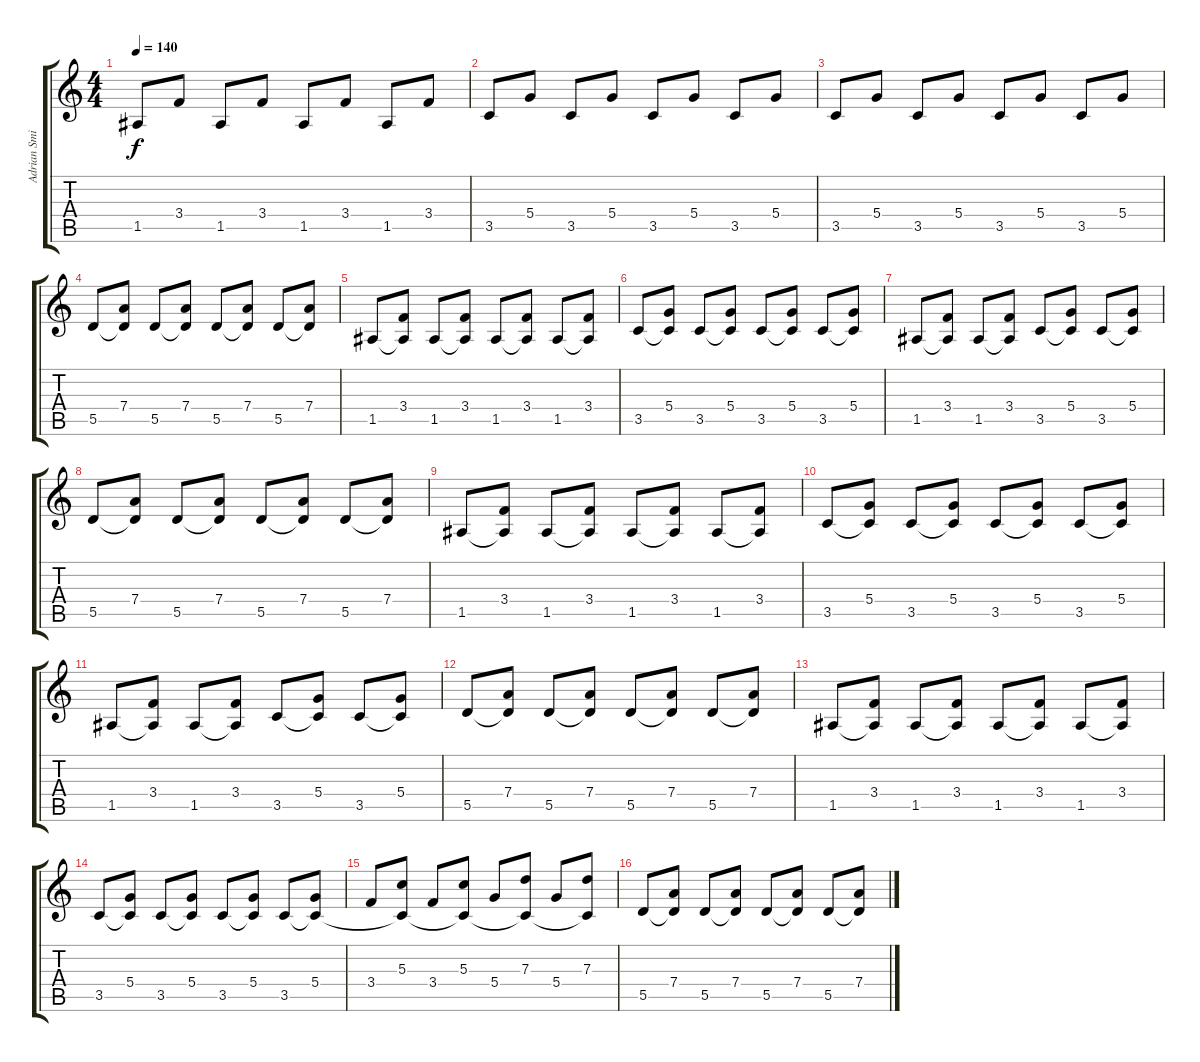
\track ("Adrian Smith" "Adrian Smi") {instrument distortionguitar}
\staff {score tabs}
\tuning (E4 B3 G3 D3 A2 E2) {hide}
\ts (4 4)
\tempo 140
\clef g2
\ks c
1.5.8{dy f} 3.4.8 1.5.8 3.4.8 1.5.8 3.4.8 1.5.8 3.4.8 |
3.5.8 5.4.8 3.5.8 5.4.8 3.5.8 5.4.8 3.5.8 5.4.8 |
3.5.8 5.4.8 3.5.8 5.4.8 3.5.8 5.4.8 3.5.8 5.4.8 |
5.5.8 (7.4 5.5{t}).8 5.5.8 (7.4 5.5{t}).8 5.5.8 (7.4 5.5{t}).8 5.5.8 (7.4 5.5{t}).8 |
1.5.8 (3.4 1.5{t}).8 1.5.8 (3.4 1.5{t}).8 1.5.8 (3.4 1.5{t}).8 1.5.8 (3.4 1.5{t}).8 |
3.5.8 (5.4 3.5{t}).8 3.5.8 (5.4 3.5{t}).8 3.5.8 (5.4 3.5{t}).8 3.5.8 (5.4 3.5{t}).8 |
1.5.8 (3.4 1.5{t}).8 1.5.8 (3.4 1.5{t}).8 3.5.8 (5.4 3.5{t}).8 3.5.8 (5.4 3.5{t}).8 |
5.5.8 (7.4 5.5{t}).8 5.5.8 (7.4 5.5{t}).8 5.5.8 (7.4 5.5{t}).8 5.5.8 (7.4 5.5{t}).8 |
1.5.8 (3.4 1.5{t}).8 1.5.8 (3.4 1.5{t}).8 1.5.8 (3.4 1.5{t}).8 1.5.8 (3.4 1.5{t}).8 |
3.5.8 (5.4 3.5{t}).8 3.5.8 (5.4 3.5{t}).8 3.5.8 (5.4 3.5{t}).8 3.5.8 (5.4 3.5{t}).8 |
1.5.8 (3.4 1.5{t}).8 1.5.8 (3.4 1.5{t}).8 3.5.8 (5.4 3.5{t}).8 3.5.8 (5.4 3.5{t}).8 |
5.5.8 (7.4 5.5{t}).8 5.5.8 (7.4 5.5{t}).8 5.5.8 (7.4 5.5{t}).8 5.5.8 (7.4 5.5{t}).8 |
1.5.8 (3.4 1.5{t}).8 1.5.8 (3.4 1.5{t}).8 1.5.8 (3.4 1.5{t}).8 1.5.8 (3.4 1.5{t}).8 |
3.5.8 (5.4 3.5{t}).8 3.5.8 (5.4 3.5{t}).8 3.5.8 (5.4 3.5{t}).8 3.5.8 (5.4 3.5{t}).8 |
3.4.8 (5.3 3.5{t}).8 3.4.8 (5.3 3.5{t}).8 5.4.8 (7.3 3.5{t}).8 5.4.8 (7.3 3.5{t}).8 |
5.5.8 (7.4 5.5{t}).8 5.5.8 (7.4 5.5{t}).8 5.5.8 (7.4 5.5{t}).8 5.5.8 (7.4 5.5{t}).8
